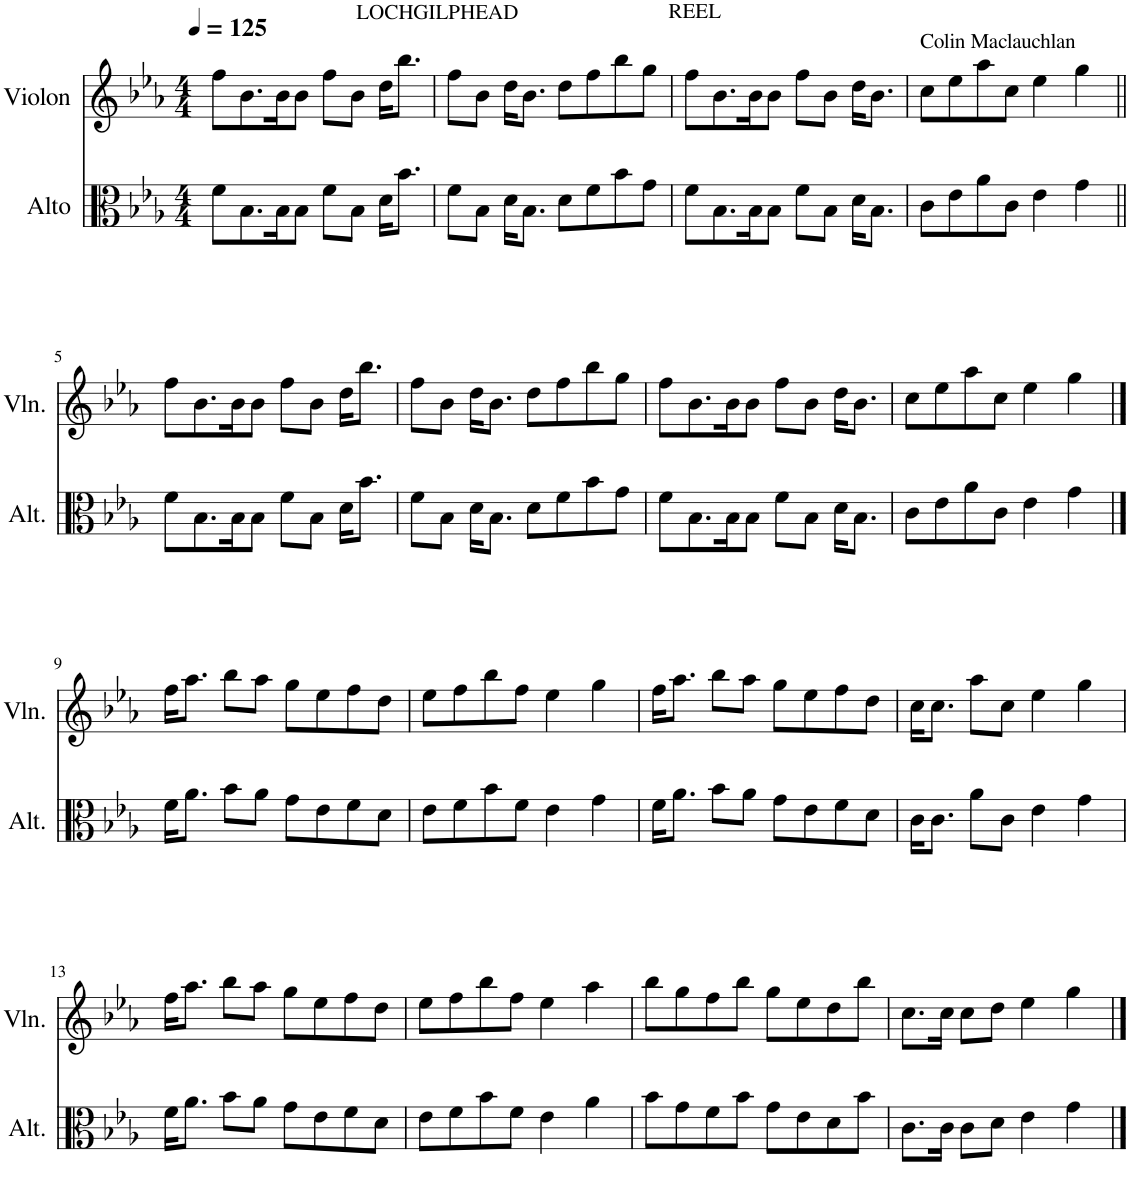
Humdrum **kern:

**kern	**kern
*part2	*part1
*staff2	*staff1
*I"Alto	*I"Violon
*I'Alt.	*I'Vln.
*clefC3	*clefG2
*k[b-e-a-]	*k[b-e-a-]
*M4/4	*M4/4
*MM125	*MM125
=1	=1
8f\L	8ff\L
8.B-\	8.b-\
16B-\K	16b-\K
8B-\J	8b-\J
!	!LO:TX:a:t=LOCHGILPHEAD
8f\L	8ff\L
8B-\J	8b-\J
16d\KL	16dd\KL
8.b-\J	8.bb-\J
=2	=2
8f\L	8ff\L
8B-\J	8b-\J
16d\KL	16dd\KL
8.B-\J	8.b-\J
8d\L	8dd\L
8f\	8ff\
8b-\	8bb-\
8g\J	8gg\J
=3	=3
!	!LO:TX:a:t=REEL
8f\L	8ff\L
8.B-\	8.b-\
16B-\K	16b-\K
8B-\J	8b-\J
8f\L	8ff\L
8B-\J	8b-\J
16d\KL	16dd\KL
8.B-\J	8.b-\J
=4	=4
!	!LO:TX:a:t=Colin Maclauchlan
8c\L	8cc\L
8e-\	8ee-\
8a-\	8aa-\
8c\J	8cc\J
4e-\	4ee-\
4g\	4gg\
!!LO:LB:g=z
=5||	=5||
8f\L	8ff\L
8.B-\	8.b-\
16B-\K	16b-\K
8B-\J	8b-\J
8f\L	8ff\L
8B-\J	8b-\J
16d\KL	16dd\KL
8.b-\J	8.bb-\J
=6	=6
8f\L	8ff\L
8B-\J	8b-\J
16d\KL	16dd\KL
8.B-\J	8.b-\J
8d\L	8dd\L
8f\	8ff\
8b-\	8bb-\
8g\J	8gg\J
=7	=7
8f\L	8ff\L
8.B-\	8.b-\
16B-\K	16b-\K
8B-\J	8b-\J
8f\L	8ff\L
8B-\J	8b-\J
16d\KL	16dd\KL
8.B-\J	8.b-\J
=8	=8
8c\L	8cc\L
8e-\	8ee-\
8a-\	8aa-\
8c\J	8cc\J
4e-\	4ee-\
4g\	4gg\
!!LO:LB:g=z
==9	==9
16f\KL	16ff\KL
8.a-\J	8.aa-\J
8b-\L	8bb-\L
8a-\J	8aa-\J
8g\L	8gg\L
8e-\	8ee-\
8f\	8ff\
8d\J	8dd\J
=10	=10
8e-\L	8ee-\L
8f\	8ff\
8b-\	8bb-\
8f\J	8ff\J
4e-\	4ee-\
4g\	4gg\
=11	=11
16f\KL	16ff\KL
8.a-\J	8.aa-\J
8b-\L	8bb-\L
8a-\J	8aa-\J
8g\L	8gg\L
8e-\	8ee-\
8f\	8ff\
8d\J	8dd\J
=12	=12
16c\KL	16cc\KL
8.c\J	8.cc\J
8a-\L	8aa-\L
8c\J	8cc\J
4e-\	4ee-\
4g\	4gg\
!!LO:LB:g=z
=13	=13
16f\KL	16ff\KL
8.a-\J	8.aa-\J
8b-\L	8bb-\L
8a-\J	8aa-\J
8g\L	8gg\L
8e-\	8ee-\
8f\	8ff\
8d\J	8dd\J
=14	=14
8e-\L	8ee-\L
8f\	8ff\
8b-\	8bb-\
8f\J	8ff\J
4e-\	4ee-\
4a-\	4aa-\
=15	=15
8b-\L	8bb-\L
8g\	8gg\
8f\	8ff\
8b-\J	8bb-\J
8g\L	8gg\L
8e-\	8ee-\
8d\	8dd\
8b-\J	8bb-\J
=16	=16
8.c\L	8.cc\L
16c\Jk	16cc\Jk
8c\L	8cc\L
8d\J	8dd\J
4e-\	4ee-\
4g\	4gg\
==	==
*-	*-
